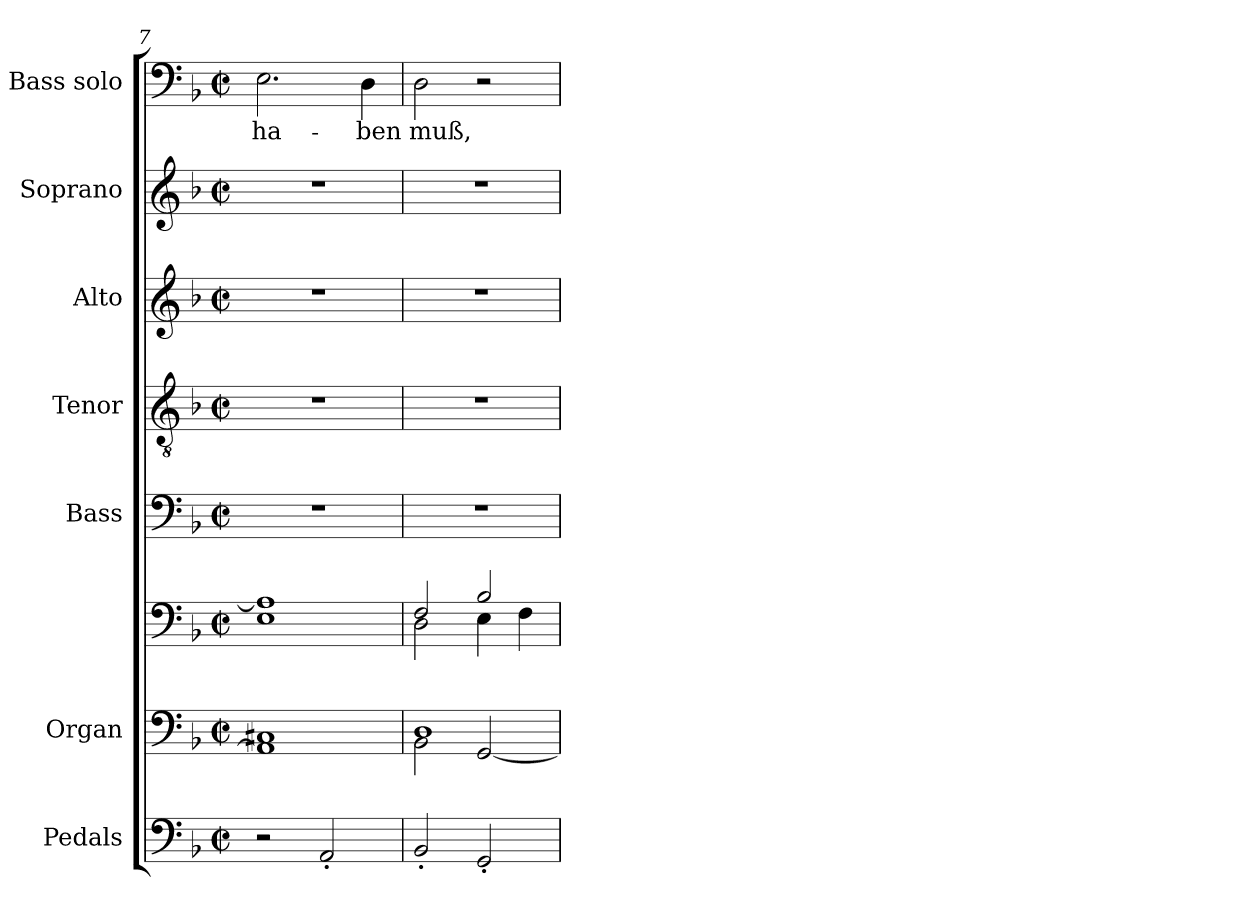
**kern	**kern	**kern	**kern	**kern	**kern	**kern	**kern	**text
*part7	*part6	*part6	*part5	*part4	*part3	*part2	*part1	*part1
*staff8	*staff7	*staff6	*staff5	*staff4	*staff3	*staff2	*staff1	*staff1
*I"Pedals	*I"Organ	*	*I"Bass	*I"Tenor	*I"Alto	*I"Soprano	*I"Bass solo	*
*I'Ped.	*I'Org.	*	*I'B.	*I'T.	*I'A.	*I'S.	*	*
*clefF4	*clefF4	*clefF4	*clefF4	*clefGv2	*clefG2	*clefG2	*clefF4	*
*	*	*	*	*ITrd7c12	*	*	*	*
*k[b-]	*k[b-]	*k[b-]	*k[b-]	*k[b-]	*k[b-]	*k[b-]	*k[b-]	*
*d:	*d:	*d:	*d:	*d:	*d:	*d:	*d:	*
*M2/2	*M2/2	*M2/2	*M2/2	*M2/2	*M2/2	*M2/2	*M2/2	*
*met(c|)	*met(c|)	*met(c|)	*met(c|)	*met(c|)	*met(c|)	*met(c|)	*met(c|)	*
=7	=7	=7	=7	=7	=7	=7	=7	=7
*	*^	*^	*	*	*	*	*	*
!	!	!	!	!	!	!	!	!	!	!LO:LY:b:color=#000000
2r	1C#Xi	1AAi]	1Ai]	1Ei	1r	1r	1r	1r	2.Ei\	ha-
2AA'i/	.	.	.	.	.	.	.	.	.	.
!	!	!	!	!	!	!	!	!	!	!LO:LY:b:color=#000000
.	.	.	.	.	.	.	.	.	4Di\	-ben
=8	=8	=8	=8	=8	=8	=8	=8	=8	=8	=8
!	!	!	!	!	!	!	!	!	!	!LO:LY:b:color=#000000
2BB-'i/	1Di	2BB-i\	2Fi/	2Di\	1r	1r	1r	1r	2Di\	muß,
2GG'i/	.	[2GGi/	2B-i/	4Ei\	.	.	.	.	2r	.
.	.	.	.	4Fi\	.	.	.	.	.	.
*	*v	*v	*	*	*	*	*	*	*	*
*	*	*v	*v	*	*	*	*	*	*
=	=	=	=	=	=	=	=	=
*-	*-	*-	*-	*-	*-	*-	*-	*-
